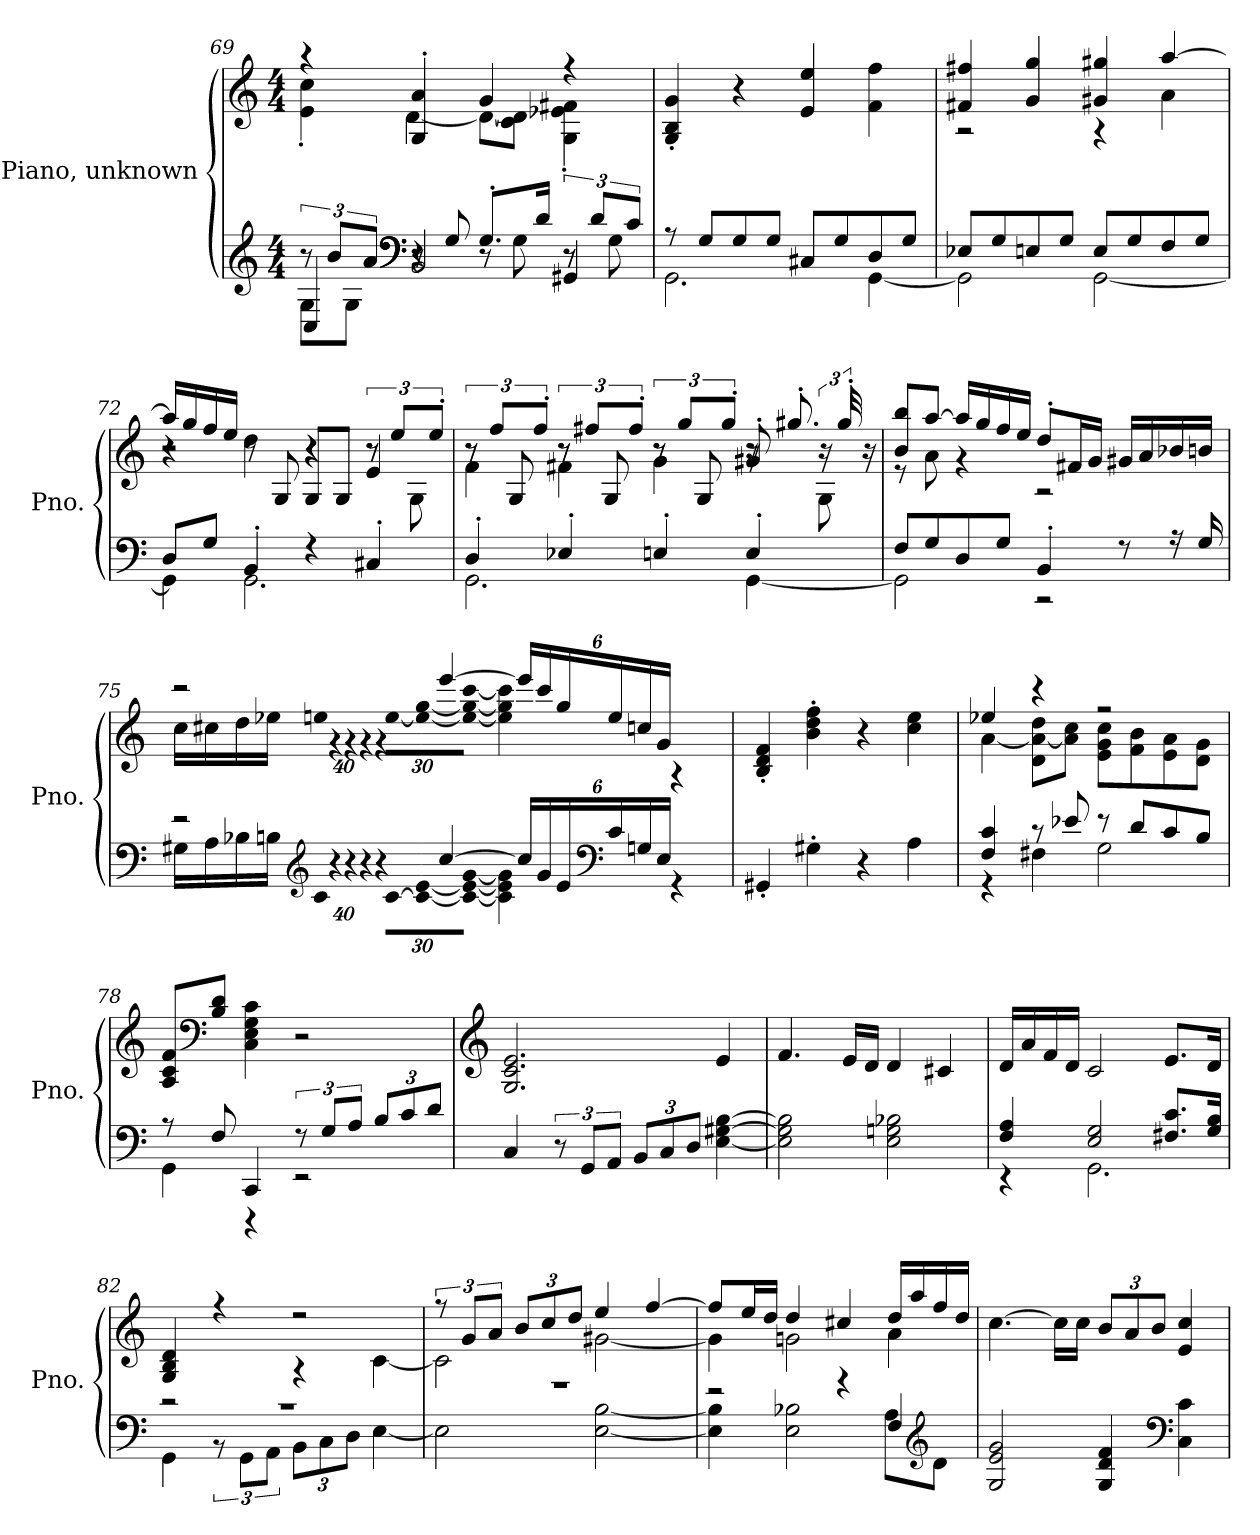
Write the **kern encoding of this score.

**kern	**kern
*part1	*part1
*staff2	*staff1
*I"Piano, unknown	*
*I'Pno.	*
!!LO:PB:g=z
*clefG2	*clefG2
*k[]	*k[]
*M4/4	*M4/4
=69	=69
*^	*^
*	*^	*	*
12r	8G\L	4C/	4r	4e\' 4cc\'
12b/L	.	.	.	.
.	8G\J	.	.	.
12a/J	.	.	.	.
*clefF4	*	*	*	*
8r	4r	2BB/	4G/' 4a/'	[4d\
8G/	.	.	.	.
8.G'/L	8r	.	4g/	8d\L_
.	8G\	.	.	8c\ 8d\]J
16d/Jk	.	.	.	.
12r	8r	4GG#X/	4r	4G\' 4e-X\' 4f#X\'
12d/L	.	.	.	.
.	8G\	.	.	.
12c/J	.	.	.	.
*	*v	*v	*	*
*	*	*v	*v
=70	=70	=70
8r	2.GG\	4G/' 4B/' 4g/'
8G/L	.	.
8G/	.	4r
8G/J	.	.
8C#X/L	.	4e/ 4ee/
8G/	.	.
8D/	[4GG\	4f\ 4ff\
8G/J	.	.
=71	=71	=71
*	*	*^
8E-X/L	2GG\]	4f#X/ 4ff#X/	2r
8G/	.	.	.
8En/	.	4g/ 4gg/	.
8G/J	.	.	.
8E/L	[2GG\	4g#X/ 4gg#X/	4r
8G/	.	.	.
8F/	.	[4aa/	4a\
8G/J	.	.	.
!!LO:LB:g=z
=72	=72	=72	=72
*	*	*	*^
8D/L	4GG\]	16aa/LL]	4r	2r
.	.	16gg/	.	.
8G/J	.	16ff/	.	.
.	.	16ee/JJ	.	.
4BB'/	2.GG\	8r	4dd\	.
.	.	8G/	.	.
4r	.	8G/L	4r	4r
.	.	8G/J	.	.
4C#X'/	.	12r	8r	4e/
.	.	12ee/L	.	.
.	.	.	8G\	.
.	.	12ee'/J	.	.
=73	=73	=73	=73	=73
4D'/	2.GG\	12r	4f\	8r
.	.	12ff/L	.	.
.	.	.	.	8G/
.	.	12ff'/J	.	.
4E-X'/	.	12r	4f#X\	8r
.	.	12ff#X/L	.	.
.	.	.	.	8G/
.	.	12ff#'/J	.	.
4En'/	.	12r	4g\	8r
.	.	12gg/L	.	.
.	.	.	.	8G/
.	.	12gg'/J	.	.
4E'/	[4GG\	8g#X'/	8r	16r
.	.	.	.	8.gg#X'/
.	.	24r	8G\	.
.	.	48gg#'/	.	.
.	.	16r	.	.
*	*	*	*v	*v
!!LO:LB:g=z
=74	=74	=74	=74
8F/L	2GG\]	8b/ 8bb/L	8r
8G/	.	[8aa/J	8a\
8D/	.	16aa/LL]	4r
.	.	16gg/	.
8G/J	.	16ff/	.
.	.	16ee/JJ	.
4BB'/	2r	8dd'/L	2r
.	.	16f#X/L	.
.	.	16g/JJ	.
8r	.	16g#X/LL	.
.	.	16a/	.
16r	.	16b-X/	.
16G/	.	16bn/JJ	.
=75	=75	=75	=75
2r	16G#X\LL	2r	16cc\LL
.	16A\	.	16cc#X\
.	16B-X\	.	16dd\
.	16Bn\JJ	.	16ee-X\JJ
*clefG2	*	*	*
!	!LO:N:vis=32	!	!LO:N:vis=32
.	640%23c\	.	640%23een\
!	!LO:N:vis=32	!	!LO:N:vis=32
.	640%23r	.	640%23r
!	!LO:N:vis=32	!	!LO:N:vis=32
.	640%23r	.	640%23r
!	!LO:N:vis=32	!	!LO:N:vis=32
.	640%23r	.	640%23r
!	!LO:N:vis=64	!	!LO:N:vis=64
.	960%17r	.	960%17r
!	!LO:N:vis=64	!	!LO:N:vis=64
.	[960%17c\KLLL	.	[960%17ee\KLLL
!	!LO:N:vis=32	!	!LO:N:vis=32
.	640%23c\_ [640%23e\	.	640%23ee\_ [640%23gg\
!	!LO:N:vis=32	!	!LO:N:vis=32
.	640%23c\_ 640%23e\_ [640%23g\JJJ	.	640%23ee\_ 640%23gg\_ [640%23ccc\JJJ
[4cc/	.	[4eee/	.
.	4c\] 4e\] 4g\]	.	4ee\] 4gg\] 4ccc\]
*Xbrackettup	*	*Xbrackettup	*
24cc/LL]	.	24eee/LL]	.
.	4r	.	4r
24g/	.	24ccc/	.
24e/	.	24gg/	.
*clefF4	*	*	*
24c/	.	24ee/	.
24Gn/	.	24ccn/	.
24E/JJ	.	24g/JJ	.
960ryy	.	960ryy	.
*v	*v	*	*
*	*v	*v
!!LO:LB:g=z
=76	=76
4GG#X'/	4B/' 4d/' 4f/'
4G#X'\	4b\' 4dd\' 4ff\'
4r	4r
4A\	4cc\ 4ee\
=77	=77
*^	*^
4F/ 4c/	4r	4ee-X/	[4a\
8r	4F#X\	4r	8d\ 8a\_ 8dd\L
8e-X/	.	.	8a\] 8cc\J
8r	2G\	2r	8e\ 8g\ 8cc\L
8d/L	.	.	8f\ 8b\
8c/	.	.	8e\ 8a\
8B/J	.	.	8d\ 8g\J
*	*	*v	*v
=78	=78	=78
8r	4GG\	8A/ 8c/ 8f/L
*	*	*clefF4
8F/	.	8B/ 8d/J
4CC/	4r	4C\ 4E\ 4G\ 4c\
*brackettup	*	*
12r	2r	2r
12G/L	.	.
12A/J	.	.
*Xbrackettup	*	*
12B/L	.	.
12c/	.	.
12d/J	.	.
*v	*v	*
=79	=79
*	*clefG2
4C/	2.G/ 2.c/ 2.e/
*brackettup	*
12r	.
12GG/L	.
12AA/J	.
*Xbrackettup	*
12BB/L	.
12C/	.
12D/J	.
[4E\ [4G#X\ [4B\	4e/
!!LO:LB:g=z
=80	=80
2E\] 2G#\] 2B\]	4.f/
.	16e/LL
.	16d/JJ
2E\ 2Gn\ 2B-X\	4d/
.	4c#X/
=81	=81
*^	*
4F/ 4A/	4r	16d/LL
.	.	16a/
.	.	16f/
.	.	16d/JJ
2E/ 2G/	2.GG\	2c/
8.F#X/ 8.c/L	.	8.e/L
16G/ 16B/Jk	.	16d/Jk
=82	=82	=82
*	*	*^
1r	4GG\	4G/ 4B/ 4d/	2r
*	*brackettup	*	*
.	12r	4r	.
.	12GG\L	.	.
.	12AA\J	.	.
*	*Xbrackettup	*	*
.	12BB\L	2r	4r
.	12C\	.	.
.	12D\J	.	.
.	[4E\	.	[4c\
=83	=83	=83	=83
*	*	*brackettup	*
1r	2E\]	12r	2c\]
.	.	12g/L	.
.	.	12a/J	.
*	*	*Xbrackettup	*
.	.	12b/L	.
.	.	12cc/	.
.	.	12dd/J	.
.	[2E\ [2B\	4ee/	[2g#X\
.	.	[4ff/	.
!!LO:LB:g=z	!!
=84	=84	=84	=84
2r	4E\] 4B\]	8ff/L]	4g#\]
.	.	16ee/L	.
.	.	16dd/JJ	.
.	2E\ 2B-X\	4dd/	2gn\
4r	.	4cc#X/	.
4F/	8A\L	16dd/LL	4a\
.	.	16aa/	.
*clefG2	*	*	*
.	8d\J	16ff/	.
.	.	16dd/JJ	.
*v	*v	*	*
*	*v	*v
=85	=85
2G/ 2e/ 2g/	[4.cc\
.	16cc\LL]
.	16cc\JJ
4G/ 4d/ 4f/	12b/L
.	12a/
.	12b/J
*clefF4	*
4C\ 4c\	4e/ 4cc/
=	=
*-	*-
